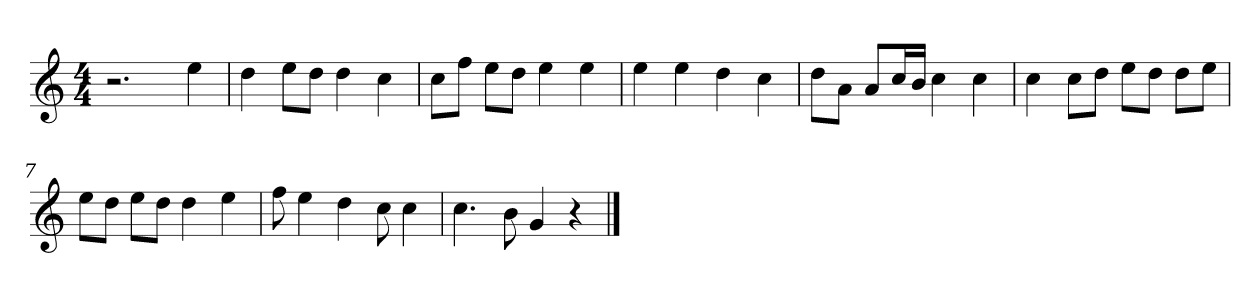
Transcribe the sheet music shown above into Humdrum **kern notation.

**kern
*part1
*staff1
*clefG2
*k[]
*C:
*M4/4
=1
2.r
4ee
=2
4dd
8ee\L
8dd\J
4dd
4cc
=3
8cc\L
8ff\J
8ee\L
8dd\J
4ee
4ee
=4
4ee
4ee
4dd
4cc
=5
8dd\L
8a\J
8a/L
16cc/L
16b/JJ
4cc
4cc
=6
4cc
8cc\L
8dd\J
8ee\L
8dd\J
8dd\L
8ee\J
=7
8ee\L
8dd\J
8ee\L
8dd\J
4dd
4ee
=8
8ff
4ee
4dd
8cc
4cc
=9
4.cc
8b
4g
4r
==
*-
